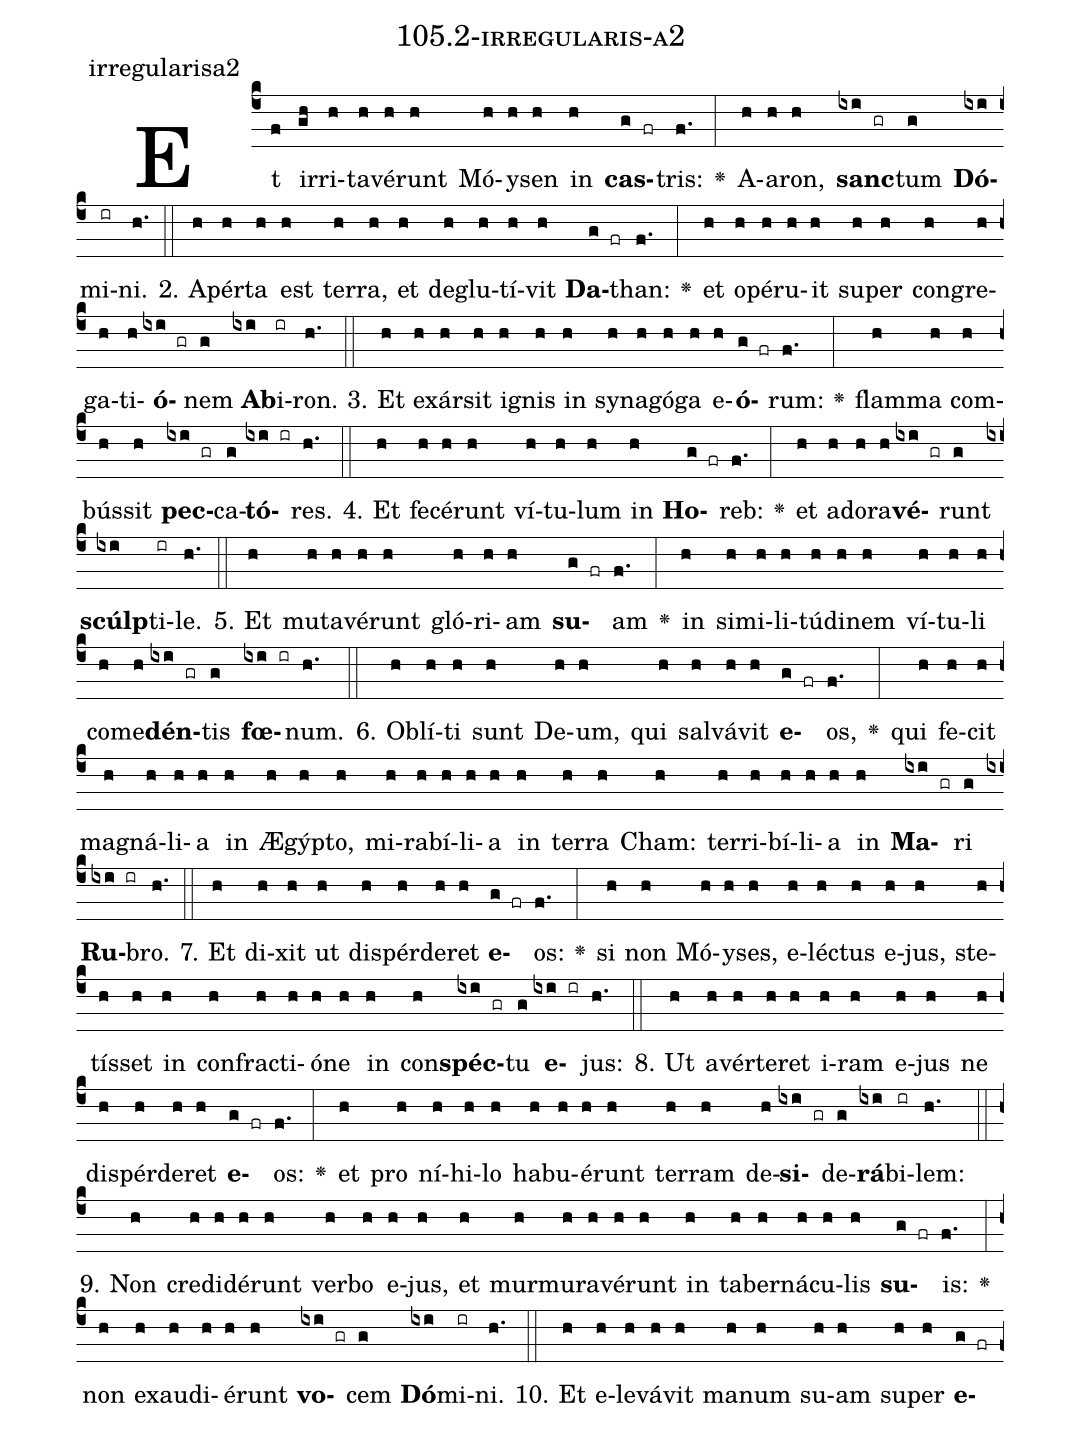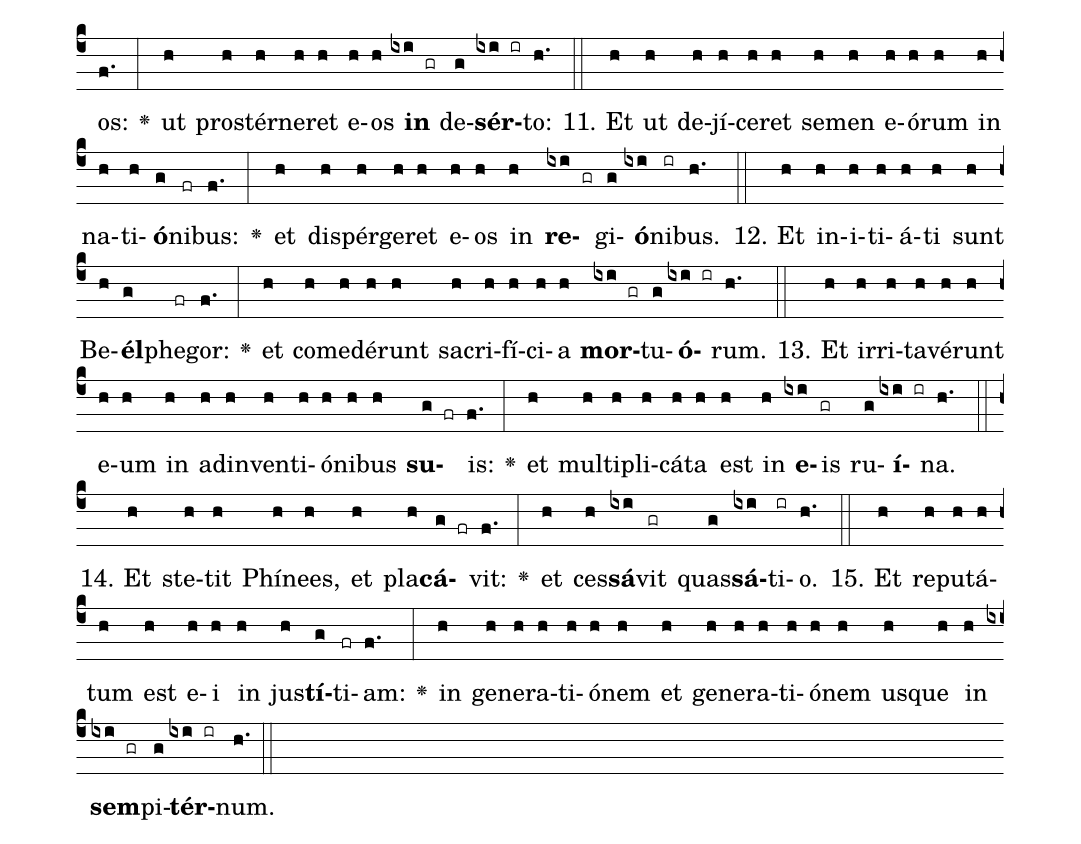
name: 105.2-irregularis-a2;
annotation: irregularisa2;
%%
(c4)Et(f) ir(gh)ri(h)ta(h)vé(h)runt(h) Mó(h)y(h)sen(h) in(h) <b>cas</b>(g fr)tris:(f.) <v>\greheightstar</v>(:) A(h)a(h)ron,(h) <b>sanc</b>(ixi gr)tum(g) <b>Dó</b>(ixi)mi(ir)ni.(h.) (::)
2. A(h)pér(h)ta(h) est(h) ter(h)ra,(h) et(h) de(h)glu(h)tí(h)vit(h) <b>Da</b>(g fr)than:(f.) <v>\greheightstar</v>(:) et(h) o(h)pé(h)ru(h)it(h) su(h)per(h) con(h)gre(h)ga(h)ti(h)<b>ó</b>(ixi gr)nem(g) <b>Ab</b>(ixi)i(ir)ron.(h.) (::)
3. Et(h) ex(h)ár(h)sit(h) i(h)gnis(h) in(h) sy(h)na(h)gó(h)ga(h) e(h)<b>ó</b>(g fr)rum:(f.) <v>\greheightstar</v>(:) flam(h)ma(h) com(h)bús(h)sit(h) <b>pec</b>(ixi gr)ca(g)<b>tó</b>(ixi ir)res.(h.) (::)
4. Et(h) fe(h)cé(h)runt(h) ví(h)tu(h)lum(h) in(h) <b>Ho</b>(g fr)reb:(f.) <v>\greheightstar</v>(:) et(h) ad(h)o(h)ra(h)<b>vé</b>(ixi gr)runt(g) <b>scúlp</b>(ixi)ti(ir)le.(h.) (::)
5. Et(h) mu(h)ta(h)vé(h)runt(h) gló(h)ri(h)am(h) <b>su</b>(g fr)am(f.) <v>\greheightstar</v>(:) in(h) si(h)mi(h)li(h)tú(h)di(h)nem(h) ví(h)tu(h)li(h) com(h)e(h)<b>dén</b>(ixi gr)tis(g) <b>fœ</b>(ixi ir)num.(h.) (::)
6. Ob(h)lí(h)ti(h) sunt(h) De(h)um,(h) qui(h) sal(h)vá(h)vit(h) <b>e</b>(g fr)os,(f.) <v>\greheightstar</v>(:) qui(h) fe(h)cit(h) ma(h)gná(h)li(h)a(h) in(h) Æ(h)gýp(h)to,(h) mi(h)ra(h)bí(h)li(h)a(h) in(h) ter(h)ra(h) Cham:(h) ter(h)ri(h)bí(h)li(h)a(h) in(h) <b>Ma</b>(ixi gr)ri(g) <b>Ru</b>(ixi ir)bro.(h.) (::)
7. Et(h) di(h)xit(h) ut(h) dis(h)pér(h)de(h)ret(h) <b>e</b>(g fr)os:(f.) <v>\greheightstar</v>(:) si(h) non(h) Mó(h)y(h)ses,(h) e(h)léc(h)tus(h) e(h)jus,(h) ste(h)tís(h)set(h) in(h) con(h)frac(h)ti(h)ó(h)ne(h) in(h) con(h)<b>spéc</b>(ixi gr)tu(g) <b>e</b>(ixi ir)jus:(h.) (::)
8. Ut(h) a(h)vér(h)te(h)ret(h) i(h)ram(h) e(h)jus(h) ne(h) dis(h)pér(h)de(h)ret(h) <b>e</b>(g fr)os:(f.) <v>\greheightstar</v>(:) et(h) pro(h) ní(h)hi(h)lo(h) ha(h)bu(h)é(h)runt(h) ter(h)ram(h) de(h)<b>si</b>(ixi gr)de(g)<b>rá</b>(ixi)bi(ir)lem:(h.) (::)
9. Non(h) cre(h)di(h)dé(h)runt(h) ver(h)bo(h) e(h)jus,(h) et(h) mur(h)mu(h)ra(h)vé(h)runt(h) in(h) ta(h)ber(h)ná(h)cu(h)lis(h) <b>su</b>(g fr)is:(f.) <v>\greheightstar</v>(:) non(h) ex(h)au(h)di(h)é(h)runt(h) <b>vo</b>(ixi gr)cem(g) <b>Dó</b>(ixi)mi(ir)ni.(h.) (::)
10. Et(h) e(h)le(h)vá(h)vit(h) ma(h)num(h) su(h)am(h) su(h)per(h) <b>e</b>(g fr)os:(f.) <v>\greheightstar</v>(:) ut(h) pro(h)stér(h)ne(h)ret(h) e(h)os(h) <b>in</b>(ixi gr) de(g)<b>sér</b>(ixi ir)to:(h.) (::)
11. Et(h) ut(h) de(h)jí(h)ce(h)ret(h) se(h)men(h) e(h)ó(h)rum(h) in(h) na(h)ti(h)<b>ó</b>(g)ni(fr)bus:(f.) <v>\greheightstar</v>(:) et(h) di(h)spér(h)ge(h)ret(h) e(h)os(h) in(h) <b>re</b>(ixi gr)gi(g)<b>ó</b>(ixi)ni(ir)bus.(h.) (::)
12. Et(h) in(h)i(h)ti(h)á(h)ti(h) sunt(h) Be(h)<b>él</b>(g)phe(fr)gor:(f.) <v>\greheightstar</v>(:) et(h) com(h)e(h)dé(h)runt(h) sa(h)cri(h)fí(h)ci(h)a(h) <b>mor</b>(ixi gr)tu(g)<b>ó</b>(ixi ir)rum.(h.) (::)
13. Et(h) ir(h)ri(h)ta(h)vé(h)runt(h) e(h)um(h) in(h) ad(h)in(h)ven(h)ti(h)ó(h)ni(h)bus(h) <b>su</b>(g fr)is:(f.) <v>\greheightstar</v>(:) et(h) mul(h)ti(h)pli(h)cá(h)ta(h) est(h) in(h) <b>e</b>(ixi)is(gr) ru(g)<b>í</b>(ixi ir)na.(h.) (::)
14. Et(h) ste(h)tit(h) Phí(h)nees,(h) et(h) pla(h)<b>cá</b>(g fr)vit:(f.) <v>\greheightstar</v>(:) et(h) ces(h)<b>sá</b>(ixi)vit(gr) quas(g)<b>sá</b>(ixi)ti(ir)o.(h.) (::)
15. Et(h) re(h)pu(h)tá(h)tum(h) est(h) e(h)i(h) in(h) jus(h)<b>tí</b>(g)ti(fr)am:(f.) <v>\greheightstar</v>(:) in(h) ge(h)ne(h)ra(h)ti(h)ó(h)nem(h) et(h) ge(h)ne(h)ra(h)ti(h)ó(h)nem(h) us(h)que(h) in(h) <b>sem</b>(ixi gr)pi(g)<b>tér</b>(ixi ir)num.(h.) (::)
